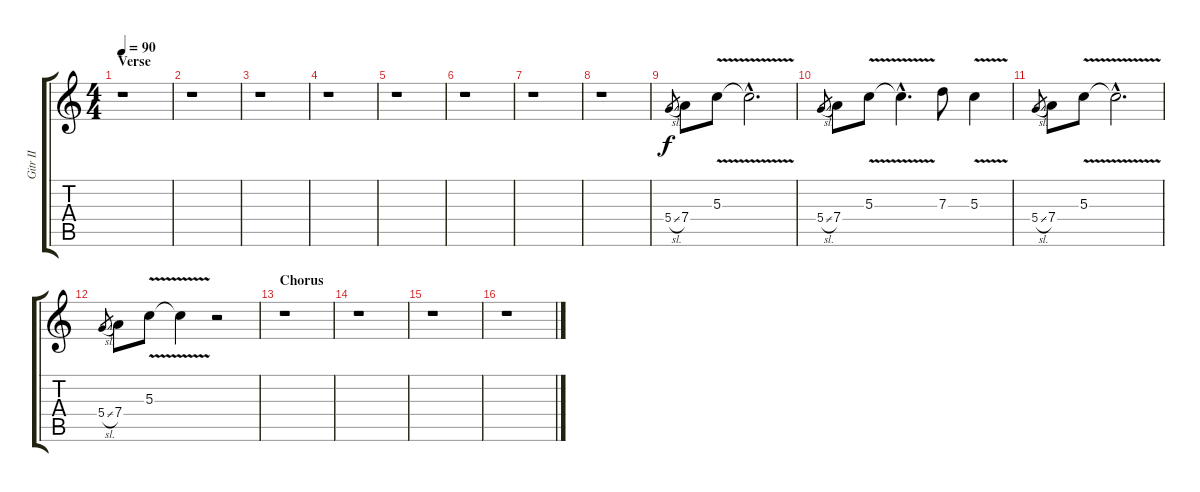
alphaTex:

\track ("Gitr II" "Gitr II") {instrument electricguitarclean}
\staff {score tabs}
\tuning (E4 B3 G3 D3 A2 D2) {hide}
\ts (4 4)
\section ("" "Verse")
\tempo 90
\clef g2
\ks c
r.1{dy f} |
r.1 |
r.1 |
r.1 |
r.1 |
r.1 |
r.1 |
r.1 |
5.4{sl}.8{gr} 7.4.8 5.3{v}.8 5.3{hac t}.2{d} |
5.4{sl}.8{gr} 7.4.8 5.3{v}.8 5.3{hac t}.4{d} 7.3.8 5.3{v}.4 |
5.4{sl}.8{gr} 7.4.8 5.3{v}.8 5.3{hac t}.2{d} |
5.4{sl}.8{gr} 7.4.8 5.3{v}.8 5.3{t}.4 r.2 |
\section ("" "Chorus")
r.1 |
r.1 |
r.1 |
r.1
